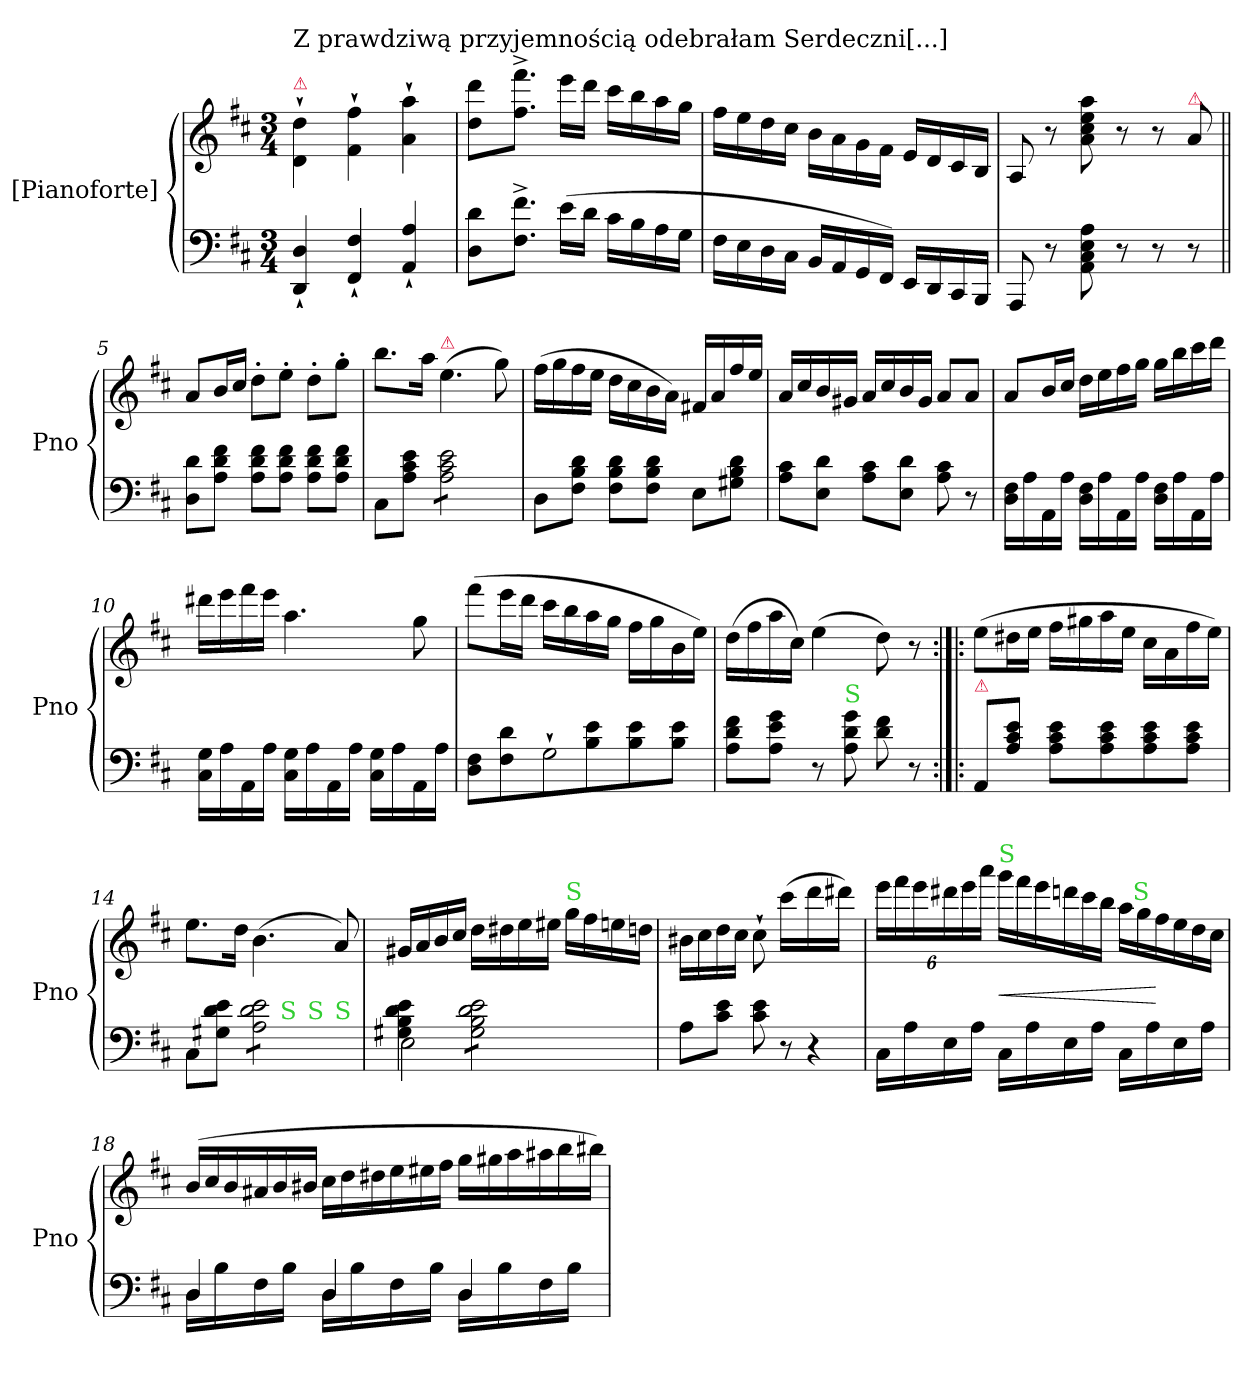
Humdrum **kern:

**kern	**kern	**dynam
*part1	*part1	*part1
*staff2	*staff1	*staff1/2
*I"[Pianoforte]	*	*
*I'Pno	*	*
*clefF4	*clefG2	*
*k[f#c#]	*k[f#c#]	*
*D:	*D:	*
*M3/4	*M3/4	*
=1	=1	=1
!	!LO:TX:a:color=crimson:t=⚠	!
!	!LO:TX:a:t=Z prawdziwą przyjemnością odebrałam Serdeczni[...]	!
4DD`/ 4D`/	4d`\ 4dd`\	.
4FF#`/ 4F#`/	4f#`\ 4ff#`\	.
4AA`/ 4A`/	4a`\ 4aa`\	.
=2	=2	=2
!LO:N:vis=8	!LO:N:vis=8	!
8.D\ 8.d\L	8.dd\ 8.ddd\L	.
8.F#^\ 8.f#^\J	8.ff#^\ 8.fff#^\J	.
(16e\LL	16eee\LL	.
16d\JJ	16ddd\JJ	.
16c#\LL	16ccc#\LL	.
16B\	16bb\	.
16A\	16aa\	.
16G\JJ	16gg\JJ	.
=3	=3	=3
16F#\LL	16ff#\LL	.
16E\	16ee\	.
16D\	16dd\	.
16C#\JJ	16cc#\JJ	.
16BB/LL	16b\LL	.
16AA/	16a\	.
16GG/	16g\	.
16FF#/JJ)	16f#\JJ	.
16EE/LL	16e/LL	.
16DD/	16d/	.
16CC#/	16c#/	.
16BBB/JJ	16B/JJ	.
=4	=4	=4
8AAA/	8A/	.
8r	8r	.
8AA\ 8C#\ 8E\ 8A\	8a\ 8cc#\ 8ee\ 8aa\	.
8r	8r	.
8r	8r	.
!	!LO:TX:a:color=crimson:t=⚠	!
8r	8a/	.
=5||	=5||	=5||
8D\ 8d\L	8a/L	.
8A\ 8d\ 8f#\J	16b/L	.
.	16cc#/JJ	.
8A\ 8d\ 8f#\L	8dd'\L	.
8A\ 8d\ 8f#\J	8ee'\J	.
8A\ 8d\ 8f#\L	8dd'\L	.
8A\ 8d\ 8f#\J	8gg'\J	.
=6	=6	=6
8C#\L	8.bb\L	.
8A\ 8c#\ 8e\J	.	.
.	16aa\Jk	.
!	!LO:TX:a:color=crimson:t=⚠	!
*tremolo	*	*
8A\ 8c#\ 8e\L	(4.ee\	.
8A\ 8c#\ 8e\	.	.
8A\ 8c#\ 8e\	.	.
8A\ 8c#\ 8e\J	8gg\)	.
*Xtremolo	*	*
=7	=7	=7
8D\L	(16ff#\LL	.
.	16gg\	.
8F#\ 8B\ 8d\J	16ff#\	.
.	16ee\JJ	.
8F#\ 8B\ 8d\L	16dd\LL	.
.	16cc#\	.
8F#\ 8B\ 8d\J	16b\	.
.	16a\JJ)	.
8E\L	16f#X/LL	.
.	16a/	.
8G#X\ 8B\ 8d\J	16ff#/	.
.	16ee/JJ	.
=8	=8	=8
8A\ 8c#\L	16a/LL	.
.	16cc#/	.
8E\ 8d\J	16b/	.
.	16g#X/JJ	.
8A\ 8c#\L	16a/LL	.
.	16cc#/	.
8E\ 8d\J	16b/	.
.	16g#/JJ	.
8A\ 8c#\	8a/L	.
8r	8a/J	.
=9	=9	=9
16D\ 16F#\LL	8a/L	.
16A\	.	.
16AA\	16b/L	.
16A\JJ	16cc#/JJ	.
16D\ 16F#\LL	16dd\LL	.
16A\	16ee\	.
16AA\	16ff#\	.
16A\JJ	16gg\JJ	.
16D\ 16F#\LL	16gg\LL	.
16A\	16bb\	.
16AA\	16ccc#\	.
16A\JJ	16ddd\JJ	.
=10	=10	=10
16C#\ 16G\LL	16ddd#X\LL	.
16A\	16eee\	.
16AA\	16fff#\	.
16A\JJ	16eee\JJ	.
16C#\ 16G\LL	4.aa\	.
16A\	.	.
16AA\	.	.
16A\JJ	.	.
16C#\ 16G\LL	.	.
16A\	.	.
16AA\	8gg\	.
16A\JJ	.	.
=11	=11	=11
8D\ 8F#\L	(8fff#\L	.
8F#\ 8d\J	16eee\L	.
.	16ddd\JJ	.
!LO:N:vis=2	!	!
8G`\	16ccc#\LL	.
.	16bb\	.
8B\ 8e\	16aa\	.
.	16gg\JJ	.
8B\ 8e\	16ff#\LL	.
.	16gg\	.
8B\ 8e\J	16b\	.
.	16ee\JJ)	.
=12	=12	=12
8A\ 8d\ 8f#\L	(16dd\LL	.
.	16ff#\	.
8A\ 8e\ 8g\J	16aa\	.
.	16cc#\JJ)	.
8r	(4ee\	.
!LO:TX:a:color=limegreen:t=S	!	!
8A\ 8d\ 8g\	.	.
8d\ 8f#\	8dd\)	.
8r	8r	.
=13:|!|:	=13:|!|:	=13:|!|:
!LO:TX:a:color=crimson:t=⚠	!	!
8AA/L	(8ee\L	.
8A\ 8c#\ 8e\J	16dd#X\L	.
.	16ee\JJ	.
8A\ 8c#\ 8e\L	16ff#\LL	.
.	16gg#X\	.
8A\ 8c#\ 8e\	16aa\	.
.	16ee\JJ	.
8A\ 8c#\ 8e\	16cc#\LL	.
.	16a\	.
8A\ 8c#\ 8e\J	16ff#\	.
.	16ee\JJ)	.
=14	=14	=14
!LO:TX:a:color=limegreen:t=S	!	!
*^	*	*
*	*^	*	*
*	*	*^	*	*
8C#\L	4.ryy	2ryy	2ryy	8.ee\L	.
8G#X\ 8d\ 8e\J	.	.	.	.	.
.	.	.	.	16dd\Jk	.
!LO:TX:a:color=limegreen:t=S	!	!	!	!	!
*tremolo	*	*	*	*	*
8A\ 8d\ 8e\L	.	.	.	(4.b\	.
!	!LO:TX:a:color=limegreen:t=S	!	!	!	!
8A\ 8d\ 8e\	4.ryy	.	.	.	.
!	!	!LO:TX:a:color=limegreen:t=S	!	!	!
8A\ 8d\ 8e\	.	4ryy	8ryy	.	.
!	!	!	!LO:TX:a:color=limegreen:t=S	!	!
8A\ 8d\ 8e\J	.	.	8ryy	8a/)	.
*Xtremolo	*	*	*	*	*
*	*v	*v	*v	*	*
=15	=15	=15	=15
4G#X\ 4B\ 4d\ 4e\	2E\	16g#X/LL	.
.	.	16a/	.
.	.	16b/	.
.	.	16cc#/JJ	.
*tremolo	*	*	*
8G#\ 8B\ 8d\ 8e\L	.	16dd\LL	.
.	.	16dd#X\	.
8G#\ 8B\ 8d\ 8e\	.	16ee\	.
.	.	16ee#X\JJ	.
!	!	!LO:TX:a:color=limegreen:t=S	!
8G#\ 8B\ 8d\ 8e\	4ryy	16gg\LL	.
.	.	16ff#\	.
8G#\ 8B\ 8d\ 8e\J	.	16een\	.
*Xtremolo	*	*	*
.	.	16ddn\JJ	.
*v	*v	*	*
=16	=16	=16
8A\L	16b#X\LL	.
.	16cc#\	.
8c#\ 8e\J	16dd\	.
.	16cc#\JJ	.
8c#\ 8e\	8cc#`\	.
!	!LO:N:vis=16	!
8r	(8ccc#\LL	.
!	!LO:N:vis=16	!
4r	8ddd\	.
!	!LO:N:vis=16	!
.	8ddd#X\JJ)	.
=17	=17	=17
16C#\LL	24eee\LL	.
.	24fff#\	.
16A\	.	.
.	24eee\	.
16E\	24ddd#X\	.
.	24eee\	.
16A\JJ	.	.
.	24aaa\JJ	.
*	*Xtuplet	*
!	!LO:TX:a:color=limegreen:t=S	!
16C#\LL	24ggg\LL	<
.	24fff#\	.
16A\	.	.
.	24eee\	.
16E\	24dddn\	.
.	24ccc#\	.
16A\JJ	.	.
.	24bb\JJ	.
16C#\LL	24aa\LL	.
!	!LO:TX:a:color=limegreen:t=S	!
.	24gg\	.
16A\	.	.
.	24ff#\	[
16E\	24ee\	.
.	24dd\	.
16A\JJ	.	.
.	24cc#\JJ	.
=18	=18	=18
*^	*	*
4D/	16D\LL	(24b/LL	.
.	.	24cc#/	.
.	16B\	.	.
.	.	24b/	.
.	16F#\	24a#X/	.
.	.	24b/	.
.	16B\JJ	.	.
.	.	24b#X/JJ	.
4D/	16D\LL	24cc#\LL	.
.	.	24dd\	.
.	16B\	.	.
.	.	24dd#X\	.
.	16F#\	24ee\	.
.	.	24ee#X\	.
.	16B\JJ	.	.
.	.	24ff#\JJ	.
4D/	16D\LL	24gg\LL	.
.	.	24gg#X\	.
.	16B\	.	.
.	.	24aa\	.
.	16F#\	24aa#X\	.
.	.	24bb\	.
.	16B\JJ	.	.
.	.	24bb#X\JJ)	.
*v	*v	*	*
=	=	=
*-	*-	*-
